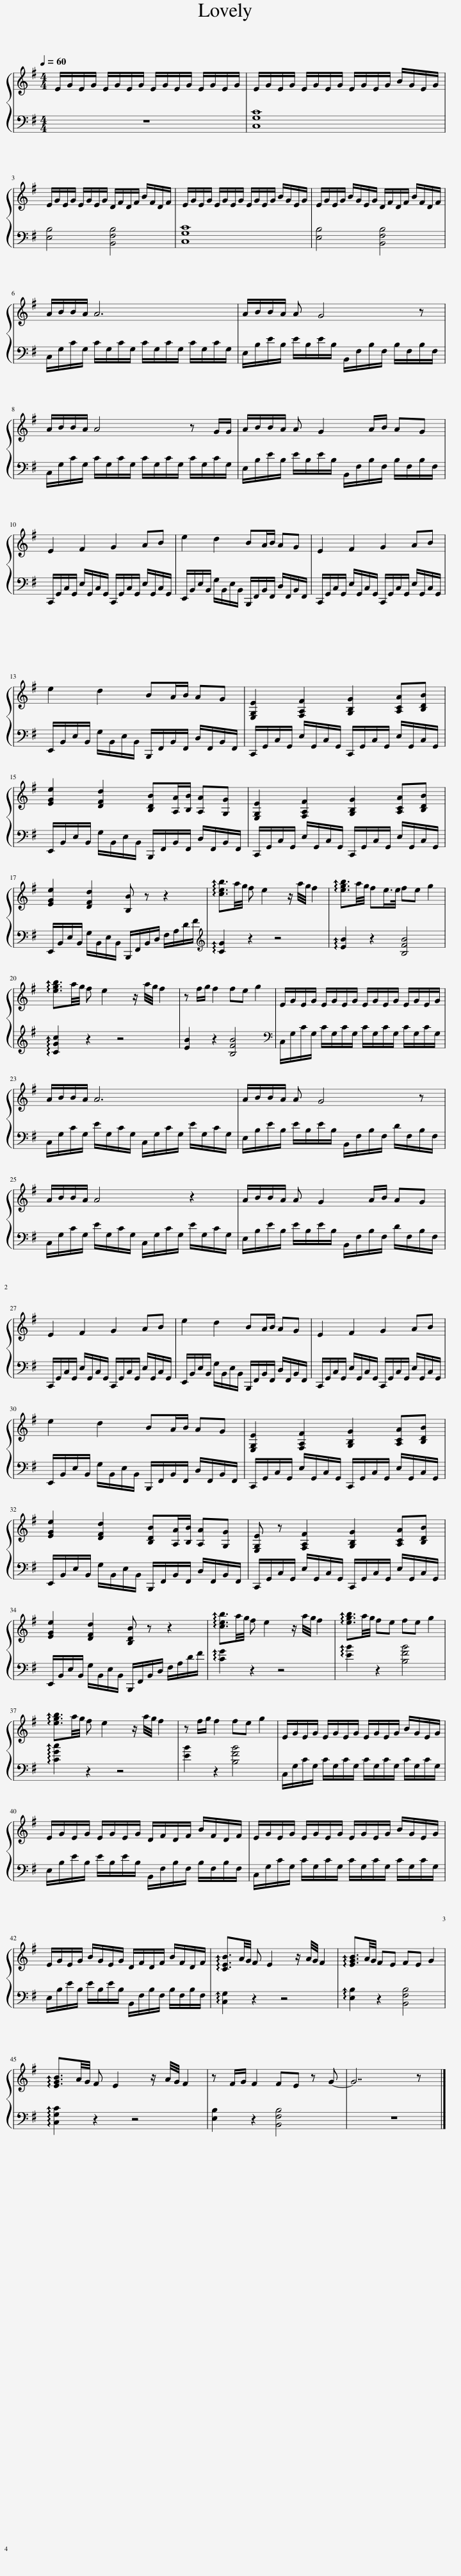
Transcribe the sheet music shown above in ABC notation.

X:1
%%score { 1 | 2 }
L:1/8
Q:1/4=60
M:4/4
I:linebreak $
K:G
V:1 treble
V:2 bass
V:1
 E/G/E/G/ E/G/E/G/ E/G/E/G/ E/G/E/G/ | E/G/E/G/ E/G/E/G/ E/G/E/G/ B/G/E/G/ |$ E/G/E/G/ E/G/E/G/ D/F/D/F/ B/F/D/F/ | E/G/E/G/ E/G/E/G/ E/G/E/G/ B/G/E/G/ | E/G/E/G/ B/G/E/G/ D/F/D/F/ B/F/D/F/ |$ %5
 A/B/B/A/ A6 | A/B/B/A/ A G4 z |$ A/B/B/A/ A4 z G/G/ | A/B/B/A/ A G2 A/B/ AG |$ E2 F2 G2 AB | %10
 e2 d2 BA/B/ AG | E2 F2 G2 AB |$ e2 d2 BA/B/ AG | [E,G,E]2 [F,A,F]2 [G,B,G]2 [A,CA][B,DB] |$ [EGe]2 [DFd]2 [B,DB][A,A]/[B,B]/ [A,A][G,G] | %15
 [E,G,E]2 [F,A,F]2 [G,B,G]2 [A,CA][B,DB] |$ [EGe]2 [DFd]2 [B,B] z z2 | !arpeggio![ceb]3/2a/4g/4 f e2 z/ a/4g/4 f2 | !arpeggio![egb]3/2a/4g/4 fe/>e/ fe g2 |$ !arpeggio![egb]3/2a/4g/4 f e2 z/ a/4g/4 f2 | %20
 z f/g/ f2 fe g2 | E/G/E/G/ E/G/E/G/ E/G/E/G/ E/G/E/G/ |$ A/B/B/A/ A6 | A/B/B/A/ A G4 z |$ A/B/B/A/ A4 z2 | %25
 A/B/B/A/ A G2 A/B/ AG |$ E2 F2 G2 AB | e2 d2 BA/B/ AG | E2 F2 G2 AB |$ e2 d2 BA/B/ AG | %30
 [E,G,E]2 [F,A,F]2 [G,B,G]2 [A,CA][B,DB] |$ [EGe]2 [DFd]2 [B,DB][A,A]/[B,B]/ [A,A][G,G] | [E,G,E] z [F,A,F]2 [G,B,G]2 [A,CA][B,DB] |$ [EGe]2 [DFd]2 [B,DB] z z2 | !arpeggio![ceb]3/2a/4g/4 f e2 z/ a/4g/4 f2 | %35
 !arpeggio![egb]3/2a/4g/4 fe fe g2 |$ !arpeggio![egb]3/2a/4g/4 f e2 z/ a/4g/4 f2 | z f/g/ f2 fe g2 | E/G/E/G/ E/G/E/G/ E/G/E/G/ B/G/E/G/ |$ E/G/E/G/ E/G/E/G/ D/F/D/F/ B/F/D/F/ | %40
 E/G/E/G/ E/G/E/G/ E/G/E/G/ B/G/E/G/ |$ E/G/E/G/ B/G/E/G/ D/F/D/F/ B/F/D/F/ | !arpeggio![CEB]3/2A/4G/4 F E2 z/ A/4G/4 F2 | !arpeggio![EGB]3/2A/4G/4 FE FE G2 |$ !arpeggio![EGB]3/2A/4G/4 F E2 z/ A/4G/4 F2 | %45
 z F/G/ F2 FE z G- | G7 z |] %47
V:2
 z8 | [C,G,C]8 |$ [E,B,]4 [B,,F,B,]4 | [C,G,C]8 | [E,B,]4 [B,,F,B,]4 |$ %5
 C,/G,/C/G,/ C/G,/C/G,/ C/G,/C/G,/ C/G,/C/G,/ | E,/B,/E/B,/ E/B,/E/B,/ B,,/F,/B,/F,/ B,/F,/B,/F,/ |$ C,/G,/C/G,/ C/G,/C/G,/ C/G,/C/G,/ C/G,/C/G,/ | E,/B,/E/B,/ E/B,/E/B,/ B,,/F,/B,/F,/ B,/F,/B,/F,/ |$ C,,/G,,/C,/G,,/ E,/G,,/C,/G,,/ C,,/G,,/C,/G,,/ E,/G,,/C,/G,,/ | %10
 E,,/B,,/E,/B,,/ G,/B,,/E,/B,,/ B,,,/F,,/B,,/F,,/ D,/F,,/B,,/F,,/ | C,,/G,,/C,/G,,/ E,/G,,/C,/G,,/ C,,/G,,/C,/G,,/ E,/G,,/C,/G,,/ |$ E,,/B,,/E,/B,,/ G,/B,,/E,/B,,/ B,,,/F,,/B,,/F,,/ D,/F,,/B,,/F,,/ | C,,/G,,/C,/G,,/ E,/G,,/C,/G,,/ C,,/G,,/C,/G,,/ E,/G,,/C,/G,,/ |$ E,,/B,,/E,/B,,/ G,/B,,/E,/B,,/ B,,,/F,,/B,,/F,,/ D,/F,,/B,,/F,,/ | %15
 C,,/G,,/C,/G,,/ E,/G,,/C,/G,,/ C,,/G,,/C,/G,,/ E,/G,,/C,/G,,/ |$ E,,/B,,/E,/B,,/ G,/B,,/E,/B,,/ B,,,/F,,/B,,/D,/ F,/A,/D/F/ |[K:treble] !arpeggio![CG]2 z2 z4 | !arpeggio![EB]2 z2 [B,FB]4 |$ !arpeggio![CGc]2 z2 z4 | %20
 [EB]2 z2 [B,FB]4 |[K:bass] C,/G,/C/G,/ C/G,/C/G,/ C/G,/C/G,/ C/G,/C/G,/ |$ C,/G,/C/G,/ E/G,/C/G,/ C,/G,/C/G,/ E/G,/C/G,/ | E,/B,/E/B,/ E/B,/E/B,/ B,,/F,/B,/F,/ D/F,/B,/F,/ |$ C,/G,/C/G,/ E/G,/C/G,/ C,/G,/C/G,/ E/G,/C/G,/ | %25
 E,/B,/E/B,/ E/B,/E/B,/ B,,/F,/B,/F,/ D/F,/B,/F,/ |$ C,,/G,,/C,/G,,/ E,/G,,/C,/G,,/ C,,/G,,/C,/G,,/ E,/G,,/C,/G,,/ | E,,/B,,/E,/B,,/ G,/B,,/E,/B,,/ B,,,/F,,/B,,/F,,/ D,/F,,/B,,/F,,/ | C,,/G,,/C,/G,,/ E,/G,,/C,/G,,/ C,,/G,,/C,/G,,/ E,/G,,/C,/G,,/ |$ E,,/B,,/E,/B,,/ G,/B,,/E,/B,,/ B,,,/F,,/B,,/F,,/ D,/F,,/B,,/F,,/ | %30
 C,,/G,,/C,/G,,/ E,/G,,/C,/G,,/ C,,/G,,/C,/G,,/ E,/G,,/C,/G,,/ |$ E,,/B,,/E,/B,,/ G,/B,,/E,/B,,/ B,,,/F,,/B,,/F,,/ D,/F,,/B,,/F,,/ | C,,/G,,/C,/G,,/ E,/G,,/C,/G,,/ C,,/G,,/C,/G,,/ E,/G,,/C,/G,,/ |$ E,,/B,,/E,/B,,/ G,/B,,/E,/B,,/ B,,,/F,,/B,,/D,/ F,/A,/D/F/ | !arpeggio![CG]2 z2 z4 | %35
 !arpeggio![EB]2 z2 [B,FB]4 |$ !arpeggio![CGc]2 z2 z4 | [EB]2 z2 [B,FB]4 | C,/G,/C/G,/ C/G,/C/G,/ C/G,/C/G,/ C/G,/C/G,/ |$ E,/B,/E/B,/ E/B,/E/B,/ B,,/F,/B,/F,/ B,/F,/B,/F,/ | %40
 C,/G,/C/G,/ C/G,/C/G,/ C/G,/C/G,/ C/G,/C/G,/ |$ E,/B,/E/B,/ E/B,/E/B,/ B,,/F,/B,/F,/ B,/F,/B,/F,/ | !arpeggio![C,G,]2 z2 z4 | !arpeggio![E,B,]2 z2 [B,,F,B,]4 |$ !arpeggio![C,G,C]2 z2 z4 | %45
 [E,B,]2 z2 [B,,F,B,]4 | z8 |] %47
